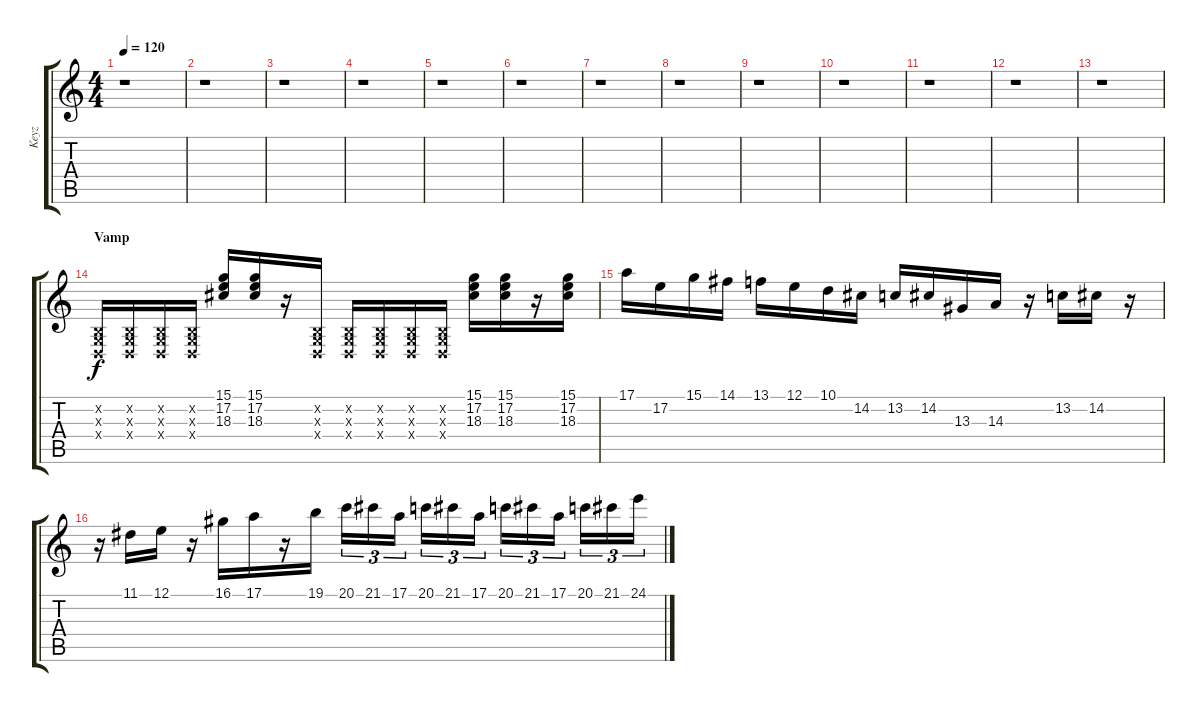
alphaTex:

\track ("Keyz" "Keyz") {instrument electricpiano1}
\staff {score tabs}
\tuning (E4 B3 G3 D3 A2 E2) {hide}
\ts (4 4)
\tempo 120
\clef g2
\ks c
r.1{dy f} |
r.1 |
r.1 |
r.1 |
r.1 |
r.1 |
r.1 |
r.1 |
r.1 |
r.1 |
r.1 |
r.1 |
r.1 |
\section ("" "Vamp ")
(0.2{x} 0.3{x} 0.4{x}).16{volume 16 instrument rockorgan} (0.2{x} 0.3{x} 0.4{x}).16 (0.2{x} 0.3{x} 0.4{x}).16 (0.2{x} 0.3{x} 0.4{x}).16 (15.1 17.2 18.3).16 (15.1 17.2 18.3).16 r.16 (0.2{x} 0.3{x} 0.4{x}).16 (0.2{x} 0.3{x} 0.4{x}).16 (0.2{x} 0.3{x} 0.4{x}).16 (0.2{x} 0.3{x} 0.4{x}).16 (0.2{x} 0.3{x} 0.4{x}).16 (15.1 17.2 18.3).16 (15.1 17.2 18.3).16 r.16 (15.1 17.2 18.3).16 |
17.1.16 17.2.16 15.1.16 14.1.16 13.1.16 12.1.16 10.1.16 14.2.16 13.2.16 14.2.16 13.3.16 14.3.16 r.16 13.2.16 14.2.16 r.16 |
r.16 11.1.16 12.1.16 r.16 16.1.16 17.1.16 r.16 19.1.16 20.1.16{tu (3 2)} 21.1.16{tu (3 2)} 17.1.16{tu (3 2)} 20.1.16{tu (3 2)} 21.1.16{tu (3 2)} 17.1.16{tu (3 2)} 20.1.16{tu (3 2)} 21.1.16{tu (3 2)} 17.1.16{tu (3 2)} 20.1.16{tu (3 2)} 21.1.16{tu (3 2)} 24.1.16{tu (3 2)}
